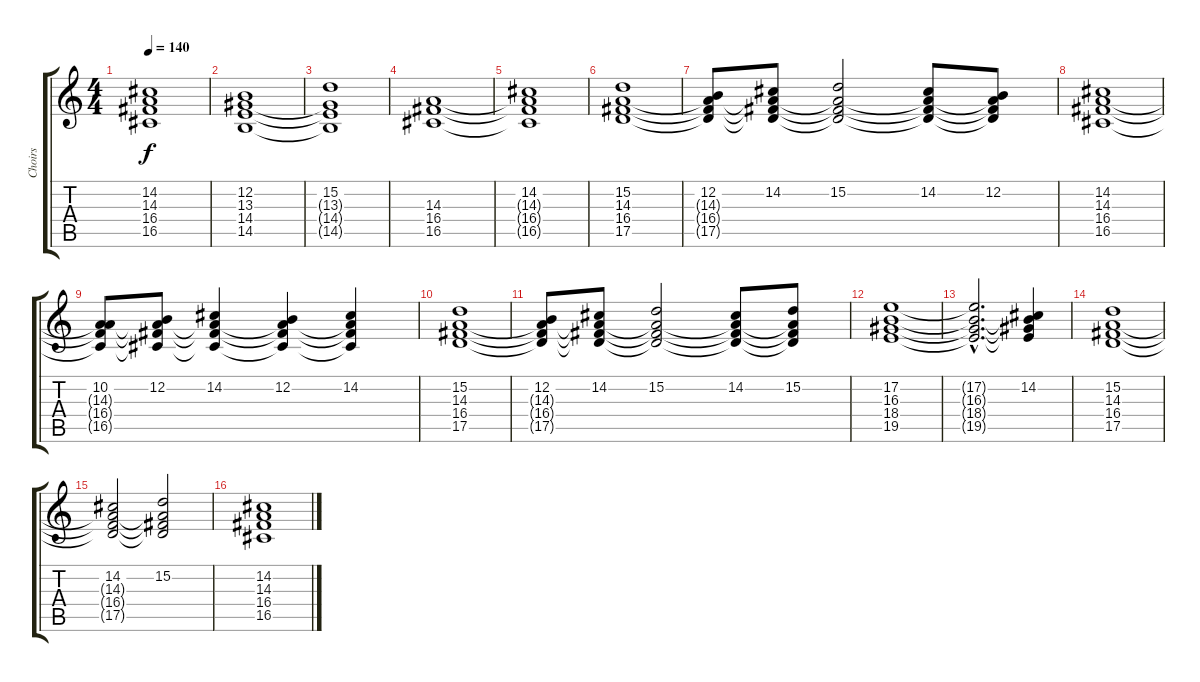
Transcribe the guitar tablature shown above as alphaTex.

\track ("Choirs" "Choirs") {instrument choiraahs}
\staff {score tabs}
\tuning (E4 B3 G3 D3 A2 E2) {hide}
\ts (4 4)
\tempo 140
\clef g2
\ks c
(14.2{t} 14.3{t} 16.4{t} 16.5{t}).1{dy f} |
(12.2 13.3 14.4 14.5).1 |
(15.2 13.3{t} 14.4{t} 14.5{t}).1 |
(14.3 16.4 16.5).1 |
(14.2 14.3{t} 16.4{t} 16.5{t}).1 |
(15.2 14.3 16.4 17.5).1 |
(12.2 14.3{t} 16.4{t} 17.5{t}).8 (14.2 14.3{t} 16.4{t} 17.5{t}).8 (15.2 14.3{t} 16.4{t} 17.5{t}).2 (14.2 14.3{t} 16.4{t} 17.5{t}).8 (12.2 14.3{t} 16.4{t} 17.5{t}).8 |
(14.2 14.3 16.4 16.5).1 |
(10.2 14.3{t} 16.4{t} 16.5{t}).8 (12.2 14.3{t} 16.4{t} 16.5{t}).8 (14.2 14.3{t} 16.4{t} 16.5{t}).4 (12.2 14.3{t} 16.4{t} 16.5{t}).4 (14.2 14.3{t} 16.4{t} 16.5{t}).4 |
(15.2 14.3 16.4 17.5).1 |
(12.2 14.3{t} 16.4{t} 17.5{t}).8 (14.2 14.3{t} 16.4{t} 17.5{t}).8 (15.2 14.3{t} 16.4{t} 17.5{t}).2 (14.2 14.3{t} 16.4{t} 17.5{t}).8 (15.2 14.3{t} 16.4{t} 17.5{t}).8 |
(17.2 16.3 18.4 19.5).1 |
(17.2{hac t} 16.3{hac t} 18.4{hac t} 19.5{hac t}).2{d} (14.2 16.3{t} 18.4{t} 19.5{t}).4 |
(15.2 14.3 16.4 17.5).1 |
(14.2 14.3{t} 16.4{t} 17.5{t}).2 (15.2 14.3{t} 16.4{t} 17.5{t}).2 |
(14.2 14.3 16.4 16.5).1
